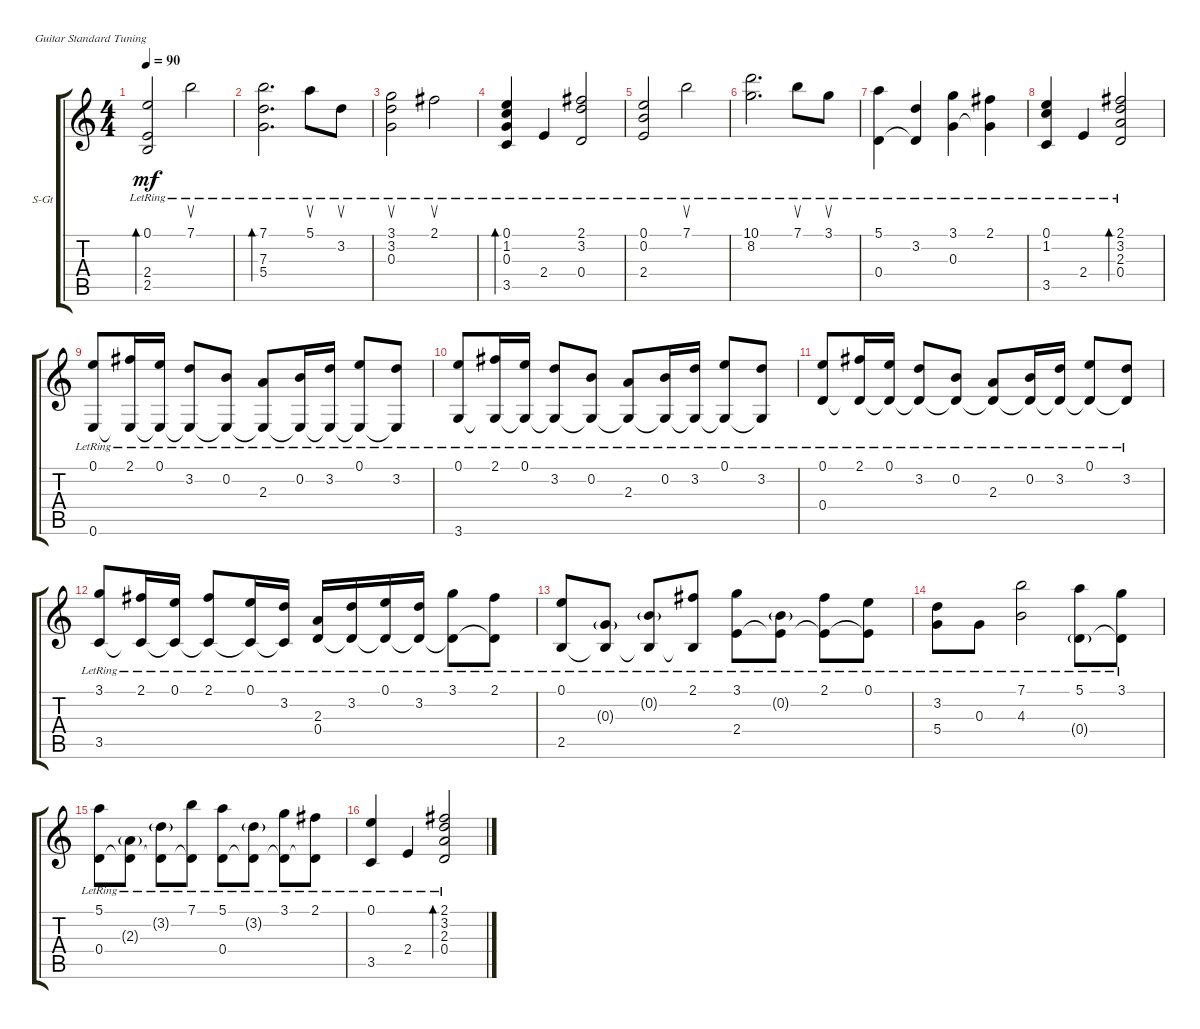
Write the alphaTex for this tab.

\defaultSystemsLayout 4
\bracketExtendMode groupsimilarinstruments
\firstSystemTrackNameOrientation horizontal
\otherSystemsTrackNameOrientation horizontal
\track ("Steel Guitar" "S-Gt") {instrument acousticguitarsteel}
\staff {score tabs}
\tuning (E4 B3 G3 D3 A2 E2)
\ts (4 4)
\tempo 90
\clef g2
\ks c
(0.1{lr} 2.5{lr} 2.4{lr}).2{bd 237 dy mf instrument acousticguitarsteel} 7.1{lr}.2{su} |
(7.1{lr} 5.4{lr} 7.3{lr}).2{d bd 234} 5.1{lr}.8{su} 3.2{lr}.8{su} |
(3.2{lr} 3.1{lr} 0.3{lr}).2{su} 2.1{lr}.2{su} |
(3.5{lr} 0.1{lr} 1.2{lr} 0.3{lr}).4{bd 143} 2.4{lr}.4 (0.4{lr} 2.1{lr} 3.2{lr}).2 |
(0.1{lr} 2.4{lr} 0.2{lr}).2 7.1{lr}.2{su} |
(10.1{lr} 8.2{lr}).2{d} 7.1{lr}.8{su} 3.1{lr}.8{su} |
(5.1{lr} 0.4{lr}).4 (3.2{lr} 0.4{lr t}).4 (3.1{lr} 0.3{lr}).4 (2.1{lr} 0.3{lr t}).4 |
(3.5{lr} 0.1{lr} 1.2{lr}).4 2.4{lr}.4 (0.4{lr} 2.3{lr} 3.2{lr} 2.1{lr}).2{bd 237} |
(0.6{lr} 0.1{lr}).8 (2.1{lr} 0.6{lr t}).16 (0.1{lr} 0.6{lr t}).16 (3.2{lr} 0.6{lr t}).8 (0.2{lr} 0.6{lr t}).8 (2.3{lr} 0.6{lr t}).8 (0.2{lr} 0.6{lr t}).16 (3.2{lr} 0.6{lr t}).16 (0.1{lr} 0.6{lr t}).8 (3.2{lr} 0.6{lr t}).8 |
(0.1{lr} 3.6{lr}).8 (2.1{lr} 3.6{lr t}).16 (0.1{lr} 3.6{lr t}).16 (3.2{lr} 3.6{lr t}).8 (0.2{lr} 3.6{lr t}).8 (2.3{lr} 3.6{lr t}).8 (0.2{lr} 3.6{lr t}).16 (3.2{lr} 3.6{lr t}).16 (0.1{lr} 3.6{lr t}).8 (3.2{lr} 3.6{lr t}).8 |
(0.1{lr} 0.4{lr}).8 (2.1{lr} 0.4{lr t}).16 (0.1{lr} 0.4{lr t}).16 (3.2{lr} 0.4{lr t}).8 (0.2{lr} 0.4{lr t}).8 (2.3{lr} 0.4{lr t}).8 (0.2{lr} 0.4{lr t}).16 (3.2{lr} 0.4{lr t}).16 (0.1{lr} 0.4{lr t}).8 (3.2{lr} 0.4{lr t}).8 |
(3.1{lr} 3.5{lr}).8 (2.1{lr} 3.5{lr t}).16 (0.1{lr} 3.5{lr t}).16 (2.1{lr} 3.5{lr t}).8 (0.1{lr} 3.5{lr t}).16 (3.2{lr} 3.5{lr t}).16 (2.3{lr} 0.4{lr}).16 (3.2{lr} 0.4{lr t}).16 (0.1{lr} 0.4{lr t}).16 (3.2{lr} 0.4{lr t}).16 (3.1{lr} 0.4{lr t}).8 (2.1{lr} 0.4{lr t}).8 |
(0.1{lr} 2.5{lr}).8 (0.3{g lr} 2.5{lr t}).8 (0.2{g lr} 2.5{lr t}).8 (2.1{lr} 2.5{lr t}).8 (3.1{lr} 2.4{lr}).8 (0.2{g lr} 2.4{lr t}).8 (2.1{lr} 2.4{lr t}).8 (0.1{lr} 2.4{lr t}).8 |
(3.2{lr} 5.4{lr}).8 0.3{lr}.8 (7.1{lr} 4.3{lr}).2 (0.4{g lr} 5.1{lr}).8 (3.1{lr} 0.4{lr t}).8 |
(5.1{lr} 0.4{lr}).8 (2.3{g lr} 0.4{lr t}).8 (3.2{g lr} 0.4{lr t}).8 (7.1{lr} 0.4{lr t}).8 (5.1{lr} 0.4{lr}).8 (3.2{g lr} 0.4{lr t}).8 (3.1{lr} 0.4{lr t}).8 (2.1{lr} 0.4{lr t}).8 |
(0.1{lr} 3.5{lr}).4 2.4{lr}.4 (2.1{lr} 3.2{lr} 2.3{lr} 0.4{lr}).2{bd 237}
